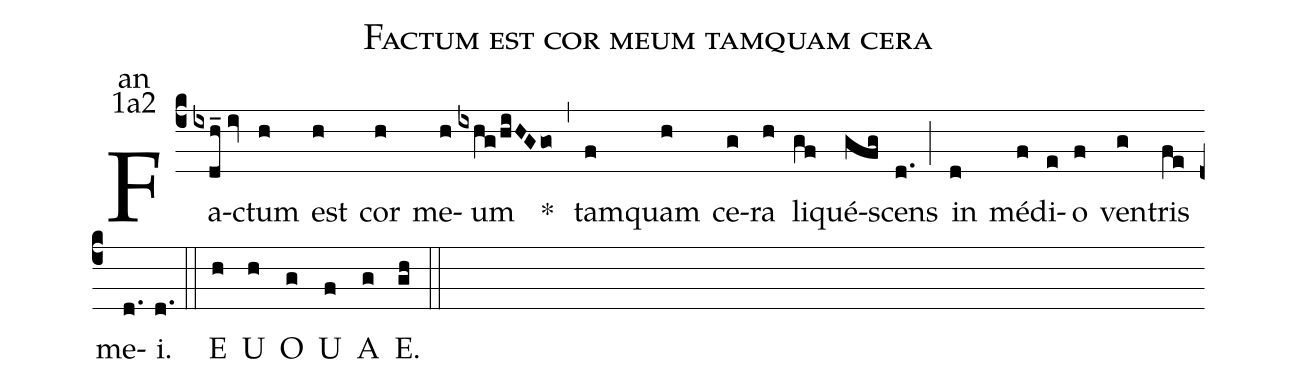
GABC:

name:Factum est cor meum tamquam cera;
office-part:an;
mode:1a2;
%%
(c4) Fa(ixdh_//iv)ctum(h) est(h) cor(h) me(h)um(ixhg/hiHGgo) <sp>*</sp>(,) tam(f)quam(h) ce(g)ra(h) li(gf)qué(gfg)scens(d.) (;) in(d) mé(f)di(e)o(f) ven(g)tris(fe) me(d.)i.(d.) (::)
<eu>E(h) U(h) O(g) U(f) A(g) E.(gh) </eu>(::)
